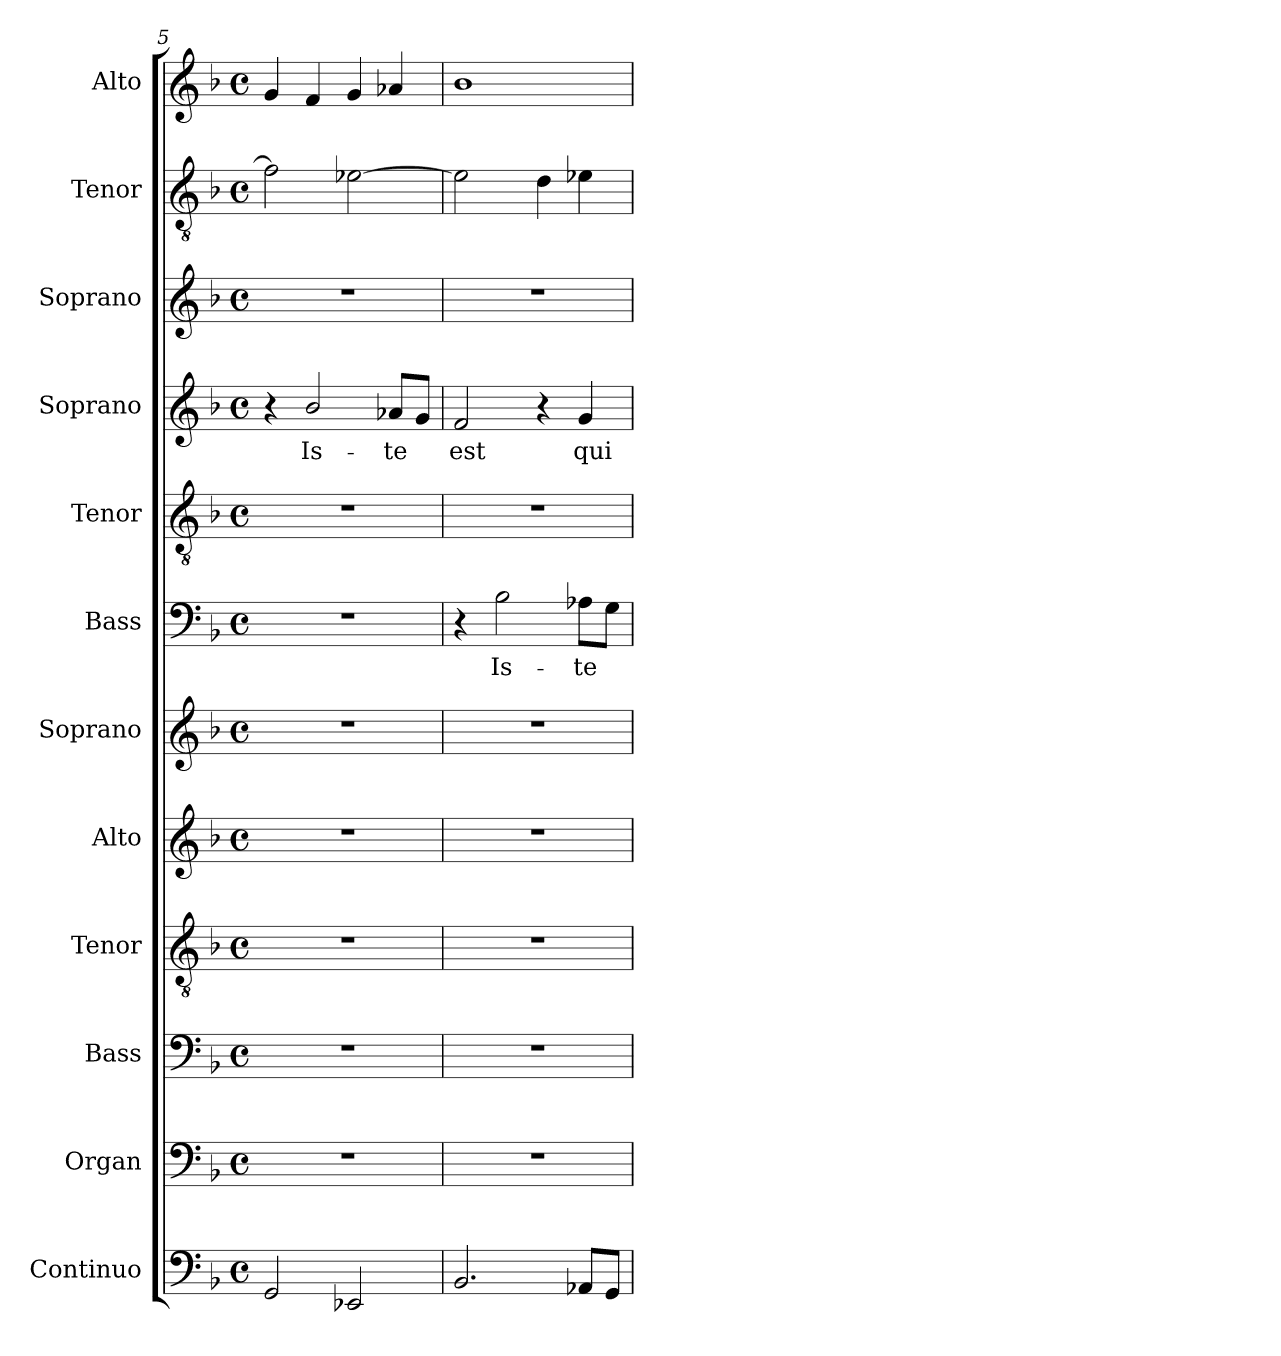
**kern	**kern	**kern	**kern	**kern	**kern	**kern	**text	**kern	**kern	**text	**kern	**kern	**kern
*part12	*part11	*part10	*part9	*part8	*part7	*part6	*part6	*part5	*part4	*part4	*part3	*part2	*part1
*staff12	*staff11	*staff10	*staff9	*staff8	*staff7	*staff6	*staff6	*staff5	*staff4	*staff4	*staff3	*staff2	*staff1
*I"Continuo	*I"Organ	*I"Bass	*I"Tenor	*I"Alto	*I"Soprano	*I"Bass	*	*I"Tenor	*I"Soprano	*	*I"Soprano	*I"Tenor	*I"Alto
*I'Cont.	*I'Org.	*I'B.	*I'T.	*I'A.	*I'S.	*I'B.	*	*I'T.	*I'S.	*	*I'S.	*I'T.	*I'A.
*clefF4	*clefF4	*clefF4	*clefGv2	*clefG2	*clefG2	*clefF4	*	*clefGv2	*clefG2	*	*clefG2	*clefGv2	*clefG2
*	*	*	*ITrd7c12	*	*	*	*	*ITrd7c12	*	*	*	*ITrd7c12	*
*k[b-]	*k[b-]	*k[b-]	*k[b-]	*k[b-]	*k[b-]	*k[b-]	*	*k[b-]	*k[b-]	*	*k[b-]	*k[b-]	*k[b-]
*F:	*F:	*F:	*F:	*F:	*F:	*F:	*	*F:	*F:	*	*F:	*F:	*F:
*M4/4	*M4/4	*M4/4	*M4/4	*M4/4	*M4/4	*M4/4	*	*M4/4	*M4/4	*	*M4/4	*M4/4	*M4/4
*met(c)	*met(c)	*met(c)	*met(c)	*met(c)	*met(c)	*met(c)	*	*met(c)	*met(c)	*	*met(c)	*met(c)	*met(c)
=5	=5	=5	=5	=5	=5	=5	=5	=5	=5	=5	=5	=5	=5
2GGi/	1r	1r	1r	1r	1r	1r	.	1r	4r	.	1r	2Fi\]	4gi/
!	!	!	!	!	!	!	!	!	!	!LO:LY:b:color=#000000	!	!	!
.	.	.	.	.	.	.	.	.	2b-i/	Is-	.	.	4fi/
2EE-Xi/	.	.	.	.	.	.	.	.	.	.	.	[2E-Xi\	4gi/
!	!	!	!	!	!	!	!	!	!	!LO:LY:b:color=#000000	!	!	!
.	.	.	.	.	.	.	.	.	8a-Xi/L	-te	.	.	4a-Xi/
.	.	.	.	.	.	.	.	.	8gi/J	.	.	.	.
=6	=6	=6	=6	=6	=6	=6	=6	=6	=6	=6	=6	=6	=6
!	!	!	!	!	!	!	!	!	!	!LO:LY:b:color=#000000	!	!	!
2.BB-i/	1r	1r	1r	1r	1r	4r	.	1r	2fi/	est	1r	2E-i\]	1b-i
!	!	!	!	!	!	!	!LO:LY:b:color=#000000	!	!	!	!	!	!
.	.	.	.	.	.	2B-i\	Is-	.	.	.	.	.	.
.	.	.	.	.	.	.	.	.	4r	.	.	4Di\	.
!	!	!	!	!	!	!	!LO:LY:b:color=#000000	!	!	!	!	!	!
!	!	!	!	!	!	!	!	!	!	!LO:LY:b:color=#000000	!	!	!
8AA-Xi/L	.	.	.	.	.	8A-Xi\L	-te	.	4gi/	qui	.	4E-i\	.
8GGi/J	.	.	.	.	.	8Gi\J	.	.	.	.	.	.	.
=	=	=	=	=	=	=	=	=	=	=	=	=	=
*-	*-	*-	*-	*-	*-	*-	*-	*-	*-	*-	*-	*-	*-
